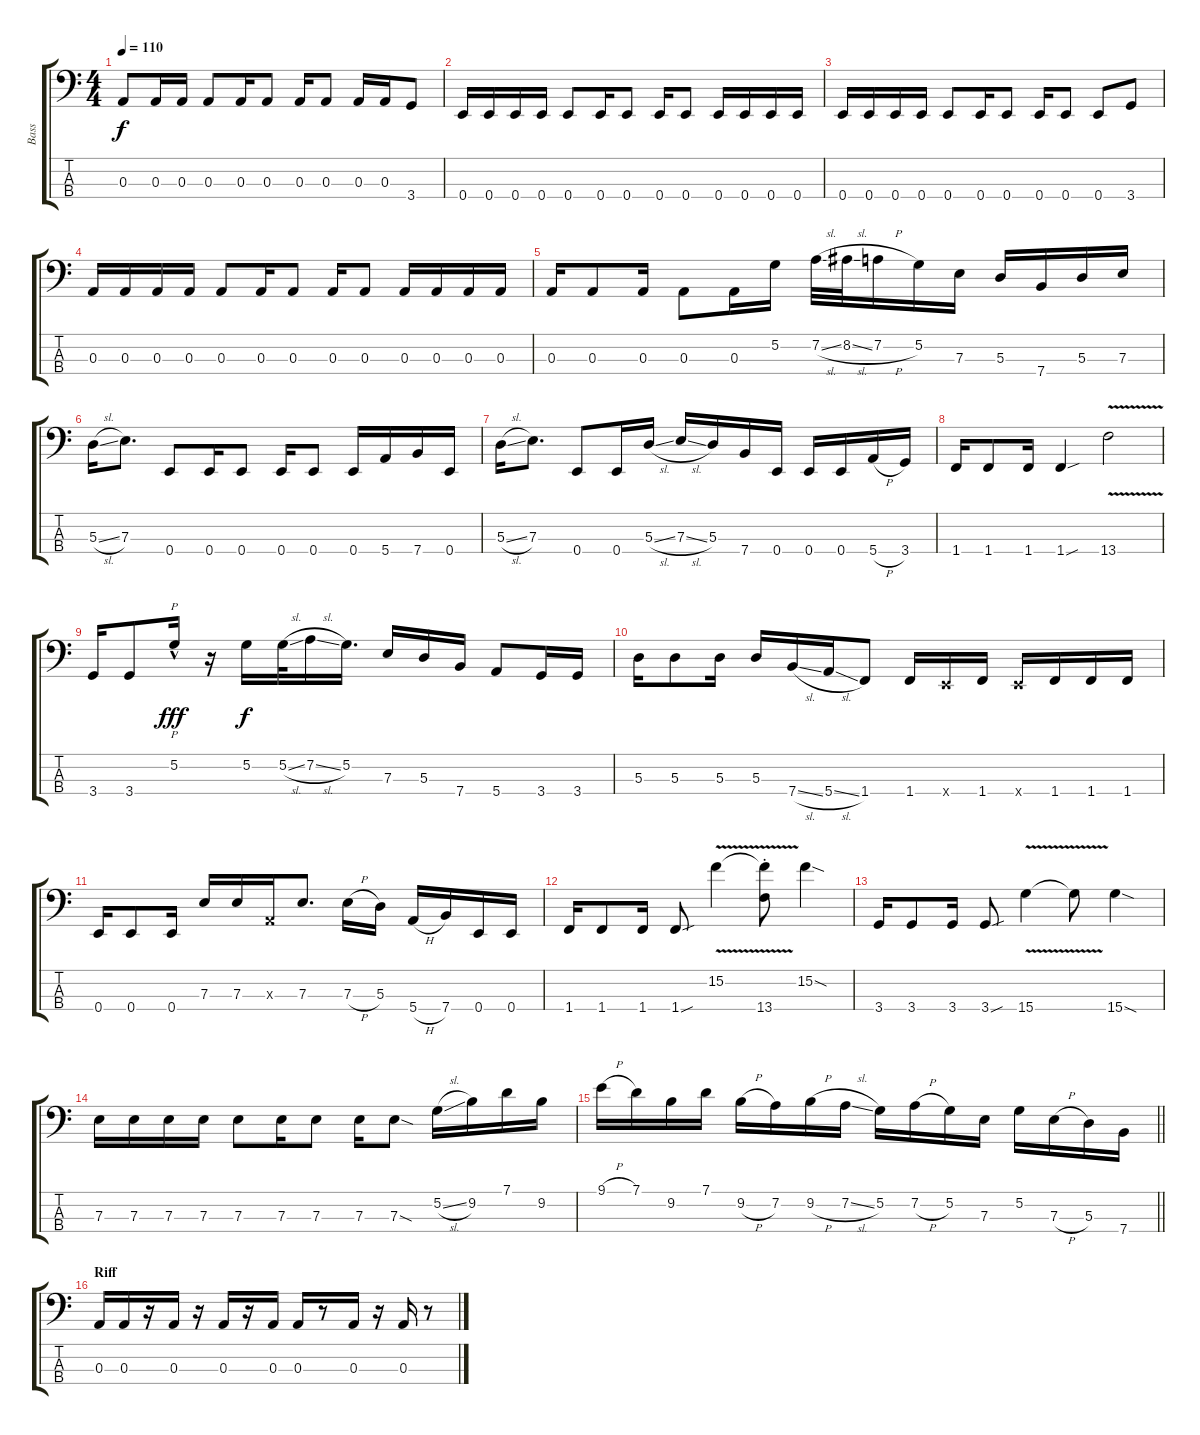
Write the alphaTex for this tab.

\track ("Bass" "Bass") {instrument electricbassfinger}
\staff {score tabs}
\tuning (G2 D2 A1 E1) {hide}
\ts (4 4)
\tempo 110
\clef f4
\ks c
0.3.8{dy f} 0.3.16 0.3.16 0.3.8 0.3.16 0.3.8 0.3.16 0.3.8 0.3.16 0.3.16 3.4.8 |
0.4.16 0.4.16 0.4.16 0.4.16 0.4.8 0.4.16 0.4.8 0.4.16 0.4.8 0.4.16 0.4.16 0.4.16 0.4.16 |
0.4.16 0.4.16 0.4.16 0.4.16 0.4.8 0.4.16 0.4.8 0.4.16 0.4.8 0.4.8 3.4.8 |
0.3.16 0.3.16 0.3.16 0.3.16 0.3.8 0.3.16 0.3.8 0.3.16 0.3.8 0.3.16 0.3.16 0.3.16 0.3.16 |
0.3.16 0.3.8 0.3.16 0.3.8 0.3.16 5.2.16 7.2{sl}.32 8.2{sl}.32 7.2{h}.16 5.2.16 7.3.16 5.3.16 7.4.16 5.3.16 7.3.16 |
5.3{sl}.16 7.3.8{d} 0.4.8 0.4.16 0.4.8 0.4.16 0.4.8 0.4.16 5.4.16 7.4.16 0.4.16 |
5.3{sl}.16 7.3.8{d} 0.4.8 0.4.16 5.3{sl}.16 7.3{sl}.16 5.3.16 7.4.16 0.4.16 0.4.16 0.4.16 5.4{h}.16 3.4.16 |
1.4.16 1.4.8 1.4.16 1.4{sou}.4 13.4{v}.2 |
3.4.16 3.4.8 5.2{hac}.16{p dy fff} r.16 5.2.16{dy f} 5.2{sl}.32 7.2{sl}.16 5.2.16{d} 7.3.16 5.3.16 7.4.16 5.4.8 3.4.16 3.4.16 |
5.3.16 5.3.8 5.3.16 5.3.16 7.4{sl}.16 5.4{sl}.16 1.4.8 1.4.16 0.4{x}.16 1.4.16 0.4{x}.16 1.4.16 1.4.16 1.4.16 |
0.4.16 0.4.8 0.4.16 7.3.16 7.3.16 0.3{x}.16 7.3.8{d} 7.3{h}.16 5.3.16 5.4{h}.16 7.4.16 0.4.16 0.4.16 |
1.4.16 1.4.8 1.4.16 1.4{sou}.8 15.2{v}.4 (15.2{t} 13.4{st}).8 15.2{sod}.4 |
3.4.16 3.4.8 3.4.16 3.4{sou}.8 15.4{v}.4 15.4{t}.8 15.4{sod}.4 |
7.3.16 7.3.16 7.3.16 7.3.16 7.3.8 7.3.16 7.3.8 7.3.16 7.3{sod}.8 5.2{sl}.16 9.2.16 7.1.16 9.2.16 |
\barLineRight lightlight
9.1{h}.16 7.1.16 9.2.16 7.1.16 9.2{h}.16 7.2.16 9.2{h}.16 7.2{sl}.16 5.2.16 7.2{h}.16 5.2.16 7.3.16 5.2.16 7.3{h}.16 5.3.16 7.4.16 |
\section ("" "Riff")
0.3.16 0.3.16 r.16 0.3.16 r.16 0.3.16 r.16 0.3.16 0.3.16 r.8 0.3.16 r.16 0.3.16 r.8
